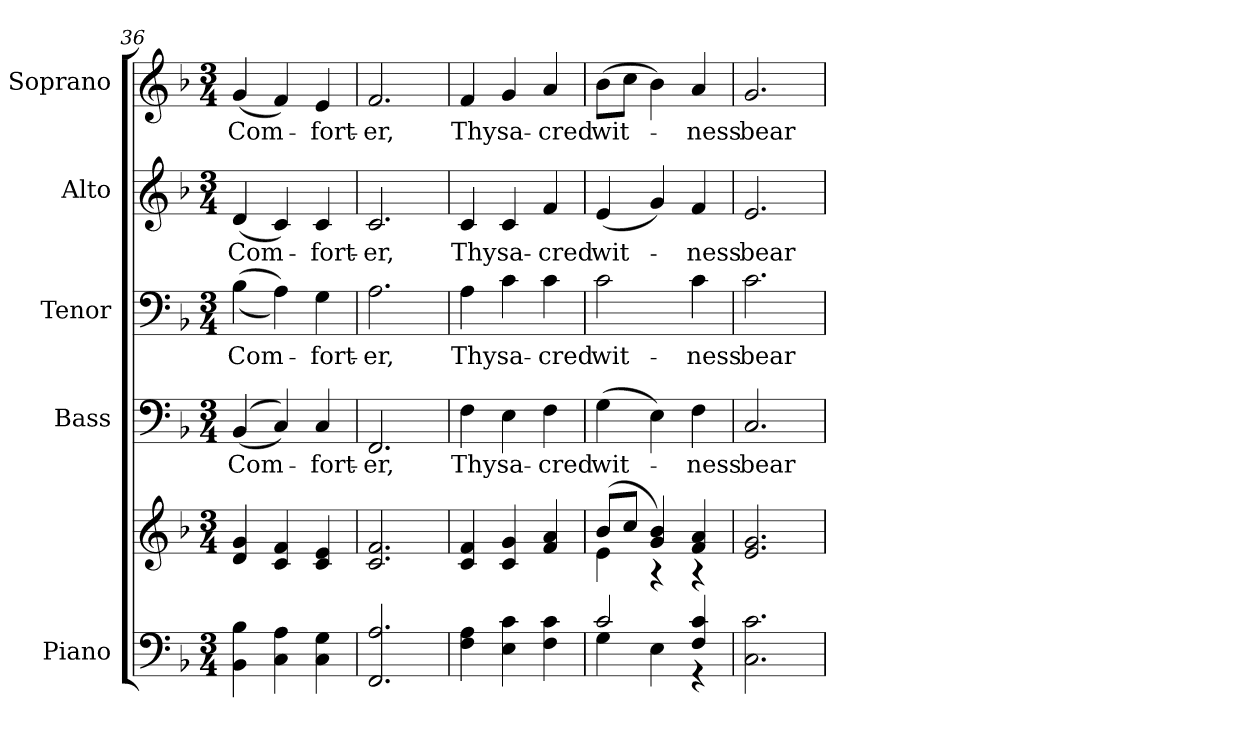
**kern	**kern	**kern	**text	**kern	**text	**kern	**text	**kern	**text
*part5	*part5	*part4	*part4	*part3	*part3	*part2	*part2	*part1	*part1
*staff6	*staff5	*staff4	*staff4	*staff3	*staff3	*staff2	*staff2	*staff1	*staff1
*I"Piano	*	*I"Bass	*	*I"Tenor	*	*I"Alto	*	*I"Soprano	*
*I'Pno.	*	*I'B.	*	*I'T.	*	*I'A.	*	*I'S.	*
*clefF4	*clefG2	*clefF4	*	*clefF4	*	*clefG2	*	*clefG2	*
*k[b-]	*k[b-]	*k[b-]	*	*k[b-]	*	*k[b-]	*	*k[b-]	*
*F:	*F:	*F:	*	*F:	*	*F:	*	*F:	*
*M3/4	*M3/4	*M3/4	*	*M3/4	*	*M3/4	*	*M3/4	*
=36	=36	=36	=36	=36	=36	=36	=36	=36	=36
!	!	!	!LO:LY:b:color=#000000	!	!	!	!	!	!
!	!	!	!	!	!LO:LY:b:color=#000000	!	!	!	!
!	!	!	!	!	!	!	!LO:LY:b:color=#000000	!	!
!	!	!	!	!	!	!	!	!	!LO:LY:b:color=#000000
4BB-i\ 4B-i	4di/ 4gi	((4BB-i/	Com-	((4B-i\	Com-	(4di/	Com-	(4gi/	Com-
4Ci\ 4Ai	4ci/ 4fi	4Ci/))	.	4Ai\))	.	4ci/)	.	4fi/)	.
!	!	!	!LO:LY:b:color=#000000	!	!	!	!	!	!
!	!	!	!	!	!LO:LY:b:color=#000000	!	!	!	!
!	!	!	!	!	!	!	!LO:LY:b:color=#000000	!	!
!	!	!	!	!	!	!	!	!	!LO:LY:b:color=#000000
4Ci\ 4Gi	4ci/ 4ei	4Ci/	-fort-	4Gi\	-fort-	4ci/	-fort-	4ei/	-fort-
!!LO:PB:g=z
=37	=37	=37	=37	=37	=37	=37	=37	=37	=37
!	!	!	!LO:LY:b:color=#000000	!	!	!	!	!	!
!	!	!	!	!	!LO:LY:b:color=#000000	!	!	!	!
!	!	!	!	!	!	!	!LO:LY:b:color=#000000	!	!
!	!	!	!	!	!	!	!	!	!LO:LY:b:color=#000000
2.FFi/ 2.Ai	2.ci/ 2.fi	2.FFi/	-er,	2.Ai\	-er,	2.ci/	-er,	2.fi/	-er,
=38	=38	=38	=38	=38	=38	=38	=38	=38	=38
!	!	!	!LO:LY:b:color=#000000	!	!	!	!	!	!
!	!	!	!	!	!LO:LY:b:color=#000000	!	!	!	!
!	!	!	!	!	!	!	!LO:LY:b:color=#000000	!	!
!	!	!	!	!	!	!	!	!	!LO:LY:b:color=#000000
4Fi\ 4Ai	4ci/ 4fi	4Fi\	Thy	4Ai\	Thy	4ci/	Thy	4fi/	Thy
!	!	!	!LO:LY:b:color=#000000	!	!	!	!	!	!
!	!	!	!	!	!LO:LY:b:color=#000000	!	!	!	!
!	!	!	!	!	!	!	!LO:LY:b:color=#000000	!	!
!	!	!	!	!	!	!	!	!	!LO:LY:b:color=#000000
4Ei\ 4ci	4ci/ 4gi	4Ei\	sa-	4ci\	sa-	4ci/	sa-	4gi/	sa-
!	!	!	!LO:LY:b:color=#000000	!	!	!	!	!	!
!	!	!	!	!	!LO:LY:b:color=#000000	!	!	!	!
!	!	!	!	!	!	!	!LO:LY:b:color=#000000	!	!
!	!	!	!	!	!	!	!	!	!LO:LY:b:color=#000000
4Fi\ 4ci	4fi/ 4ai	4Fi\	-cred	4ci\	-cred	4fi/	-cred	4ai/	-cred
=39	=39	=39	=39	=39	=39	=39	=39	=39	=39
*^	*^	*	*	*	*	*	*	*	*
!	!	!	!	!	!LO:LY:b:color=#000000	!	!	!	!	!	!
!	!	!	!	!	!	!	!LO:LY:b:color=#000000	!	!	!	!
!	!	!	!	!	!	!	!	!	!LO:LY:b:color=#000000	!	!
!	!	!	!	!	!	!	!	!	!	!	!LO:LY:b:color=#000000
2ci/	4Gi\	(8b-i/L	4ei\	(4Gi\	wit-	2ci\	wit-	(4ei/	wit-	(8b-i\L	wit-
.	.	8cci/J	.	.	.	.	.	.	.	8cci\J	.
.	4Ei\	4gi/ 4b-i)	4r	4Ei\)	.	.	.	4gi/)	.	4b-i\)	.
!	!	!	!	!	!LO:LY:b:color=#000000	!	!	!	!	!	!
!	!	!	!	!	!	!	!LO:LY:b:color=#000000	!	!	!	!
!	!	!	!	!	!	!	!	!	!LO:LY:b:color=#000000	!	!
!	!	!	!	!	!	!	!	!	!	!	!LO:LY:b:color=#000000
4Fi/ 4ci	4r	4fi/ 4ai	4r	4Fi\	-ness	4ci\	-ness	4fi/	-ness	4ai/	-ness
*v	*v	*	*	*	*	*	*	*	*	*	*
*	*v	*v	*	*	*	*	*	*	*	*
=40	=40	=40	=40	=40	=40	=40	=40	=40	=40
*^	*^	*	*	*	*	*	*	*	*
!	!	!	!	!	!LO:LY:b:color=#000000	!	!	!	!	!	!
*v	*v	*	*	*	*	*	*	*	*	*	*
*	*v	*v	*	*	*	*	*	*	*	*
*^	*^	*	*	*	*	*	*	*	*
!	!	!	!	!	!	!	!LO:LY:b:color=#000000	!	!	!	!
*v	*v	*	*	*	*	*	*	*	*	*	*
*	*v	*v	*	*	*	*	*	*	*	*
*^	*^	*	*	*	*	*	*	*	*
!	!	!	!	!	!	!	!	!	!LO:LY:b:color=#000000	!	!
*v	*v	*	*	*	*	*	*	*	*	*	*
*	*v	*v	*	*	*	*	*	*	*	*
*^	*^	*	*	*	*	*	*	*	*
!	!	!	!	!	!	!	!	!	!	!	!LO:LY:b:color=#000000
*v	*v	*	*	*	*	*	*	*	*	*	*
*	*v	*v	*	*	*	*	*	*	*	*
2.Ci\ 2.ci	2.ei/ 2.gi	2.Ci/	bear	2.ci\	bear	2.ei/	bear	2.gi/	bear
=	=	=	=	=	=	=	=	=	=
*-	*-	*-	*-	*-	*-	*-	*-	*-	*-
